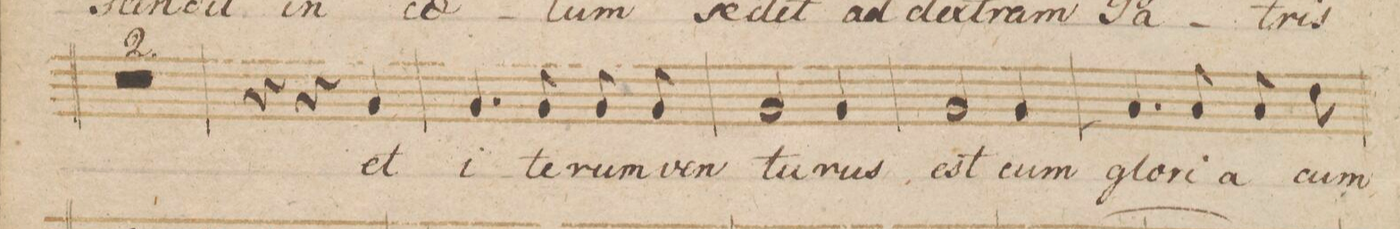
**kern	**text	**dynam
*I"Tenore.	*	*
*clefC4	*	*
*k[b-]	*	*
*met(c|)	*	*
*M3/4	*	*
1.r	.	.
=144	=144	=144
=145	=145	=145
4r	.	.
4r	.	.
4F/	et	.
=146	=146	=146
4.F/	i-	.
8F/	-te-	.
8F/	-rum	.
8F/	ven-	.
=147	=147	=147
2F/	-tu-	.
4F/	-rus	.
=148	=148	=148
2F/	est	.
4F/	cum	.
=149	=149	=149
4.G/	glo-	.
8G/	-ri-	.
8G/	-a	.
8c\	cum	.
=150	=150	=150
*-	*-	*-
